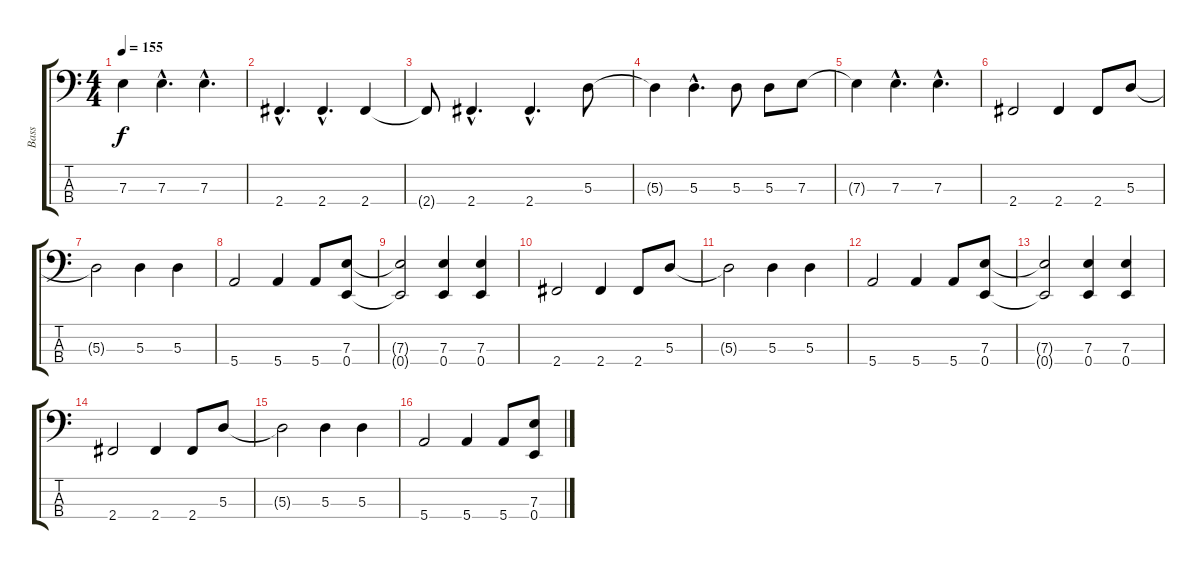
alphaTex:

\track ("Bass" "Bass") {instrument electricbasspick}
\staff {score tabs}
\tuning (G2 D2 A1 E1) {hide}
\ts (4 4)
\tempo 155
\clef f4
\ks c
7.3{t}.4{dy f} 7.3{hac}.4{d} 7.3{hac}.4{d} |
2.4{hac}.4{d} 2.4{hac}.4{d} 2.4.4 |
2.4{t}.8 2.4{hac}.4{d} 2.4{hac}.4{d} 5.3.8 |
5.3{t}.4 5.3{hac}.4{d} 5.3.8 5.3.8 7.3.8 |
7.3{t}.4 7.3{hac}.4{d} 7.3{hac}.4{d} |
2.4.2 2.4.4 2.4.8 5.3.8 |
5.3{t}.2 5.3.4 5.3.4 |
5.4.2 5.4.4 5.4.8 (7.3 0.4).8 |
(7.3{t} 0.4{t}).2 (7.3 0.4).4 (7.3 0.4).4 |
2.4.2 2.4.4 2.4.8 5.3.8 |
5.3{t}.2 5.3.4 5.3.4 |
5.4.2 5.4.4 5.4.8 (7.3 0.4).8 |
(7.3{t} 0.4{t}).2 (7.3 0.4).4 (7.3 0.4).4 |
2.4.2 2.4.4 2.4.8 5.3.8 |
5.3{t}.2 5.3.4 5.3.4 |
5.4.2 5.4.4 5.4.8 (7.3 0.4).8
